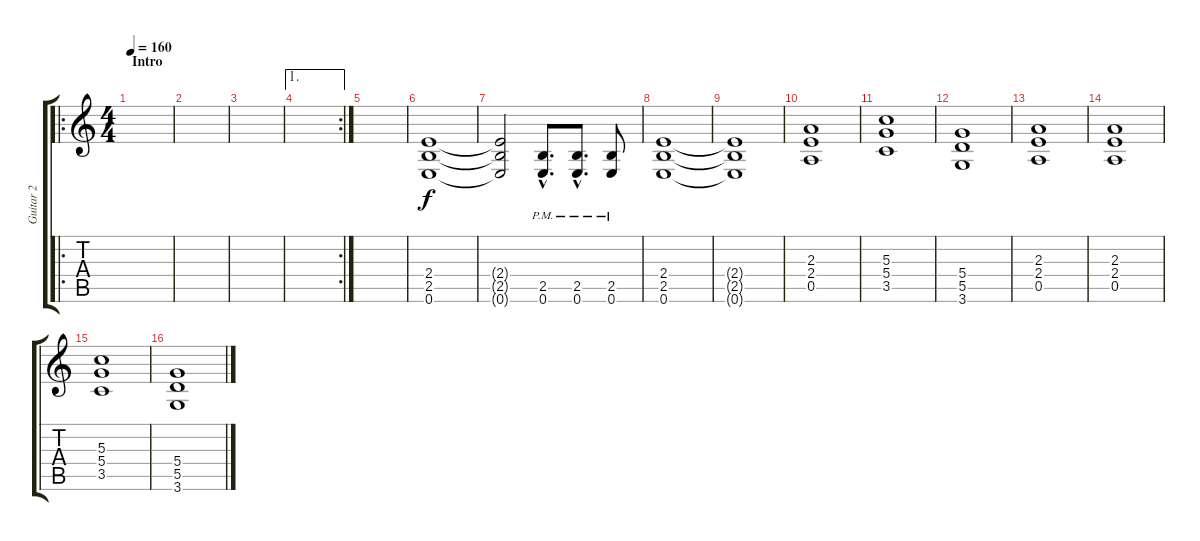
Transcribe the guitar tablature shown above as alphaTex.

\track ("Guitar 2" "Guitar 2") {instrument distortionguitar}
\staff {score tabs}
\tuning (E4 B3 G3 D3 A2 E2) {hide}
\ro
\ts (4 4)
\section ("" "Intro")
\tempo 160
\clef g2
\ks c
|
|
|
\ae 1
\rc 2
|
|
(2.4 2.5 0.6).1 |
(2.4{t} 2.5{t} 0.6{t}).2 (2.5{hac pm} 0.6{hac pm}).8{d} (2.5{hac pm} 0.6{hac pm}).8{d} (2.5{pm} 0.6{pm}).8 |
(2.4 2.5 0.6).1 |
(2.4{t} 2.5{t} 0.6{t}).1 |
(2.3 2.4 0.5).1 |
(5.3 5.4 3.5).1 |
(5.4 5.5 3.6).1 |
(2.3 2.4 0.5).1 |
(2.3 2.4 0.5).1 |
(5.3 5.4 3.5).1 |
(5.4 5.5 3.6).1
